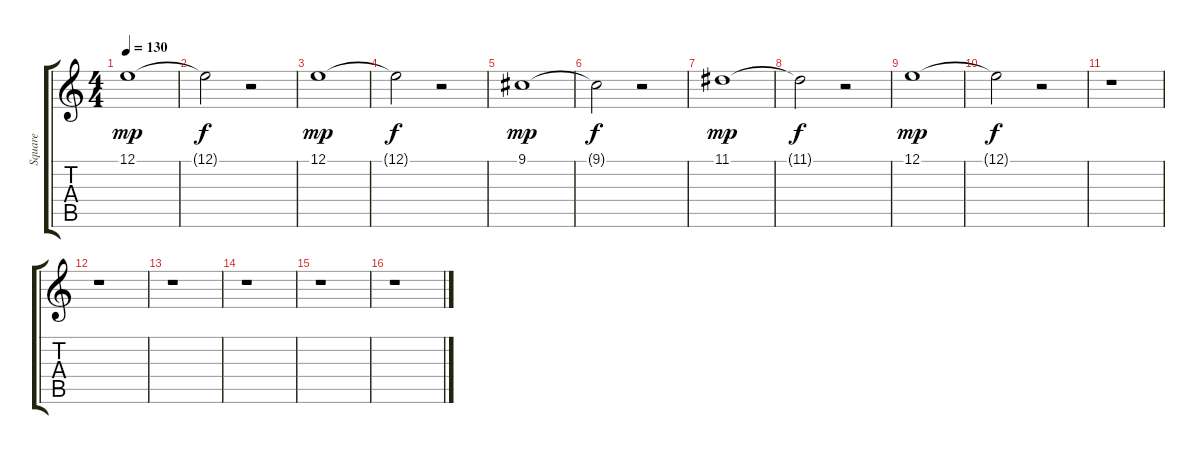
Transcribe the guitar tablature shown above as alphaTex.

\track ("Square" "Square") {instrument lead1square}
\staff {score tabs}
\tuning (E4 B3 G3 D3 A2 E2) {hide}
\ts (4 4)
\tempo 130
\clef g2
\ks c
12.1.1{dy mp} |
12.1{t}.2{dy f} r.2 |
12.1.1{dy mp} |
12.1{t}.2{dy f} r.2 |
9.1.1{dy mp} |
9.1{t}.2{dy f} r.2 |
11.1.1{dy mp} |
11.1{t}.2{dy f} r.2 |
12.1.1{dy mp} |
12.1{t}.2{dy f} r.2 |
r.1 |
r.1 |
r.1 |
r.1 |
r.1 |
r.1
